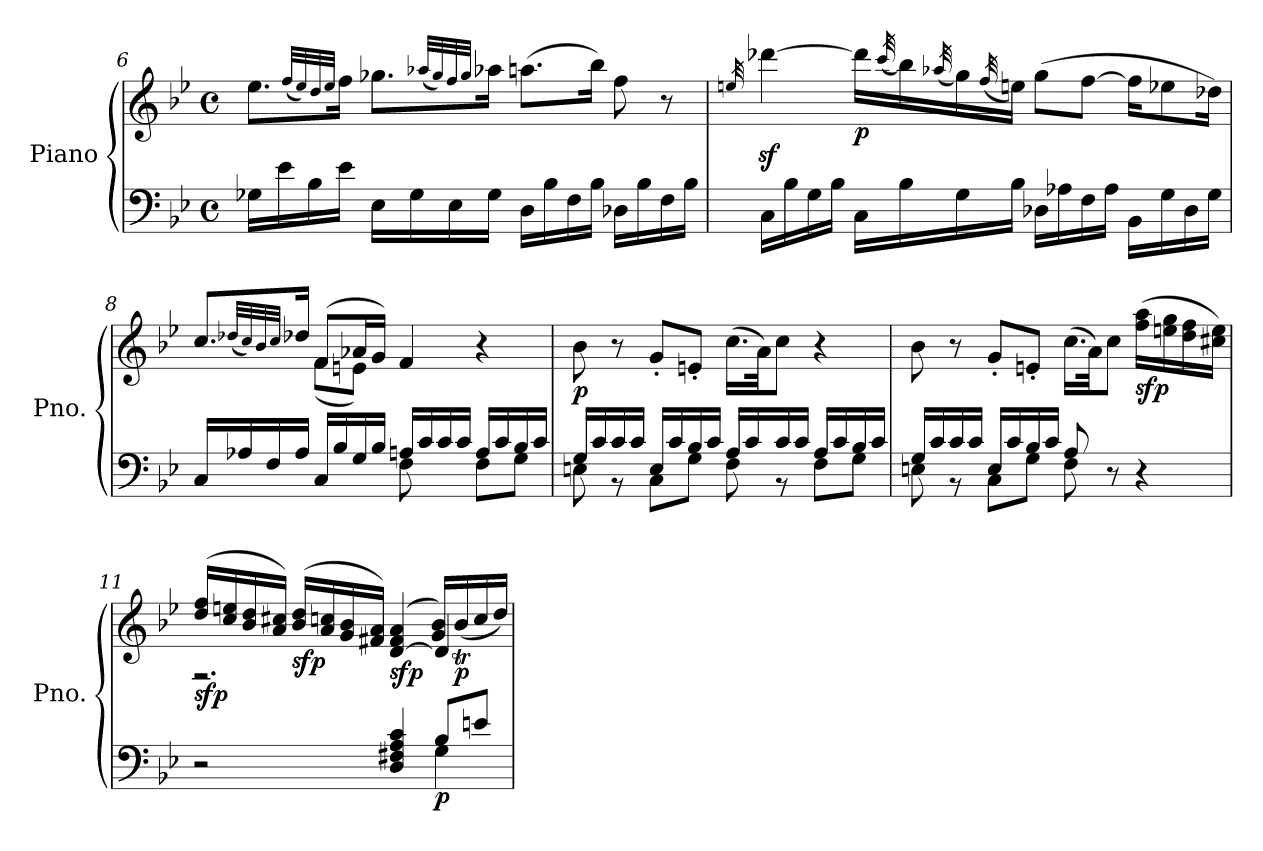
**kern	**kern	**dynam
*part1	*part1	*part1
*staff2	*staff1	*staff1/2
*I"Piano	*	*
*I'Pno.	*	*
!!LO:LB:g=z
*clefF4	*clefG2	*
*k[b-e-]	*k[b-e-]	*
*M4/4	*M4/4	*
*met(c)	*met(c)	*
=6	=6	=6
16G-X\LL	8.ee-\L	.
16e-\	.	.
16B-\	.	.
.	(<32qff!/LLL	.
.	32qee-!/)	.
.	32qdd!/	.
.	32qee-!/JJJ	.
16e-\JJ	16ff\Jk	.
16E-\LL	8.gg-X\L	.
16G-\	.	.
16E-\	.	.
.	(<32qaa-X!/LLL	.
.	32qgg-!/)	.
.	32qff!/	.
.	32qgg-!/JJJ	.
16G-\JJ	16aa-\Jk	.
16D\LL	(>8.aan\L	.
16B-\	.	.
16F\	.	.
16B-\JJ	16bb-\Jk)	.
16D-X\LL	8ff\	.
16B-\	.	.
16F\	8r	.
16B-\JJ	.	.
=7	=7	=7
.	32qeen!/	.
16C\LL	[4ddd-Xz<\	.
16B-\	.	.
16G\	.	.
16B-\JJ	.	.
!	!	!LO:DY:b
16C\LL	16ddd-\LL]	p
.	(<32qccc!/	.
16B-\	16bb-\)	.
.	(<32qaa-X!/	.
16G\	16gg\)	.
.	(<32qff!/	.
16B-\JJ	16ee\JJ)	.
16D-X\LL	(>8gg\L	.
16A-X\	.	.
16F\	[8ff\J	.
16A-\JJ	.	.
16BB-\LL	16ff\KL]	.
16G\	8ee-X\	.
16D-\	.	.
16G\JJ	16dd-X\Jk)	.
!!LO:LB:g=z
=8	=8	=8
*^	*^	*
16C/LL	2ryy	8.cc/L	4ryy	.
16A-X/	.	.	.	.
16F/	.	.	.	.
.	.	(<32qdd-X!/LLL	.	.
.	.	32qcc!/)	.	.
.	.	32qb-!/	.	.
.	.	32qcc!/JJJ	.	.
16A-/JJ	.	16dd-/Jk	.	.
16C/LL	.	(>8f/L	(<8f\L	.
16B-/	.	.	.	.
16G/	.	16a-X/L	8en\J)	.
16B-/JJ	.	16g/JJ)	.	.
16An/LL	8F\	4f/	2ryy	.
16c/	.	.	.	.
16c/	8ryy	.	.	.
16c/JJ	.	.	.	.
16A/LL	8F\L	4r	.	.
16c/	.	.	.	.
16B-/	8G\J	.	.	.
16c/JJ	.	.	.	.
*	*	*v	*v	*
=9	=9	=9	=9
!	!	!	!LO:DY:b
16G/LL	8En\	8b-\	p
16c/	.	.	.
16c/	8r	8r	.
16c/JJ	.	.	.
16E/LL	8C\L	8g'/L	.
16c/	.	.	.
16B-/	8G\J	8en'/J	.
16c/JJ	.	.	.
16A/LL	8F\	(>16.cc\LL	.
16c/	.	.	.
.	.	32a\JK)	.
16c/	8r	8cc\J	.
16c/JJ	.	.	.
16A/LL	8F\L	4r	.
16c/	.	.	.
16B-/	8G\J	.	.
16c/JJ	.	.	.
!!LO:LB:g=z
=10	=10	=10	=10
16G/LL	8En\	8b-\	.
16c/	.	.	.
16c/	8r	8r	.
16c/JJ	.	.	.
16E/LL	8C\L	8g'/L	.
16c/	.	.	.
16B-/	8G\J	8en'/J	.
16c/JJ	.	.	.
8A/	8F\	(>16.cc\LL	.
.	.	32a\JK)	.
8r	4.ryy	8cc\J	.
!	!	!	!LO:DY:b
4r	.	(>16ff\ 16aa\LL	sfp
.	.	16een\ 16gg\	.
.	.	16dd\ 16ff\	.
.	.	16cc#X\ 16ee\JJ)	.
=11	=11	=11	=11
*	*	*^	*
!	!	!	!	!LO:DY:b
2r	2.ryy	(>16dd/ 16ff/LL	2.r	sfp
.	.	16cc/ 16een/	.	.
.	.	16b-/ 16dd/	.	.
.	.	16a/ 16cc#X/JJ)	.	.
!	!	!	!	!LO:DY:b
.	.	(>16b-/ 16dd/LL	.	sfp
.	.	16a/ 16ccn/	.	.
.	.	16g/ 16b-/	.	.
.	.	16f#X/ 16a/JJ)	.	.
!	!	!	!	!LO:DY:b
4D/ 4F#X/ 4A/ 4c/	.	(>[4d/ 4f#/ 4a/	.	sfp
!	!	!	!	!LO:DY:b=2
8B-/L	4G\	4d/]	16g/ 16b-/LL)	p
!	!	!	!	!LO:DY:b
.	.	.	(>16b-T/	p
8en/J	.	.	16cc/	.
.	.	.	16dd/JJ)	.
*v	*v	*	*	*
*	*v	*v	*
=	=	=
*-	*-	*-
